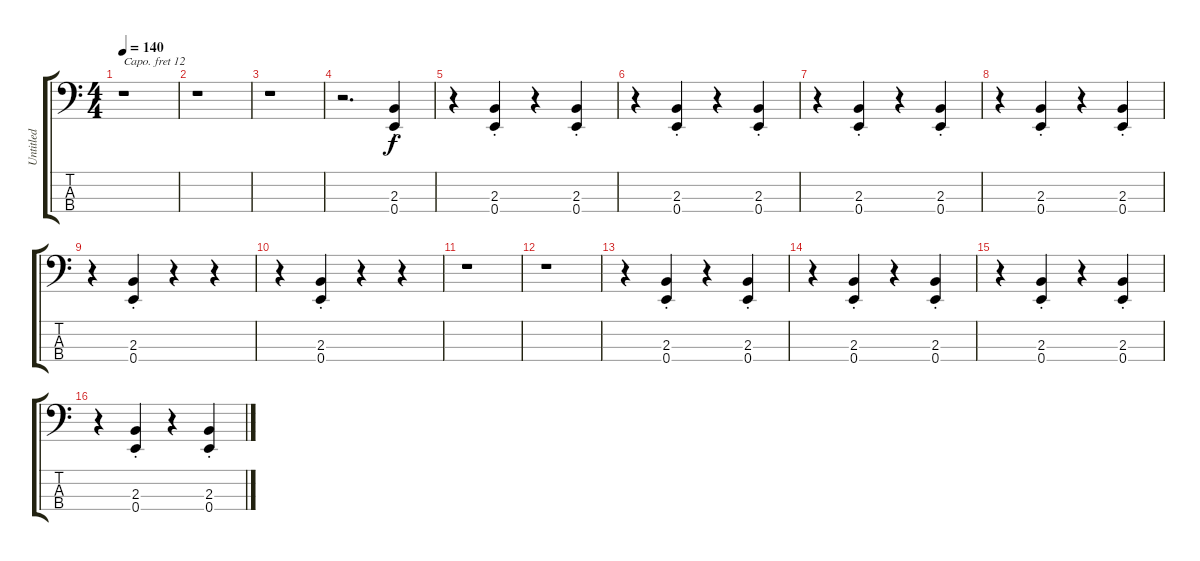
\track ("Untitled" "Untitled") {instrument melodictom}
\staff {score tabs}
\capo 12
\tuning (G2 D2 A1 E1) {hide}
\ts (4 4)
\tempo 140
\clef f4
\ks c
r.1{dy f} |
r.1 |
r.1 |
r.2{d} (2.3{st} 0.4{st}).4 |
r.4 (2.3{st} 0.4{st}).4 r.4 (2.3{st} 0.4{st}).4 |
r.4 (2.3{st} 0.4{st}).4 r.4 (2.3{st} 0.4{st}).4 |
r.4 (2.3{st} 0.4{st}).4 r.4 (2.3{st} 0.4{st}).4 |
r.4 (2.3{st} 0.4{st}).4 r.4 (2.3{st} 0.4{st}).4 |
r.4 (2.3{st} 0.4{st}).4 r.4 r.4 |
r.4 (2.3{st} 0.4{st}).4 r.4 r.4 |
r.1 |
r.1 |
r.4 (2.3{st} 0.4{st}).4 r.4 (2.3{st} 0.4{st}).4 |
r.4 (2.3{st} 0.4{st}).4 r.4 (2.3{st} 0.4{st}).4 |
r.4 (2.3{st} 0.4{st}).4 r.4 (2.3{st} 0.4{st}).4 |
r.4 (2.3{st} 0.4{st}).4 r.4 (2.3{st} 0.4{st}).4
